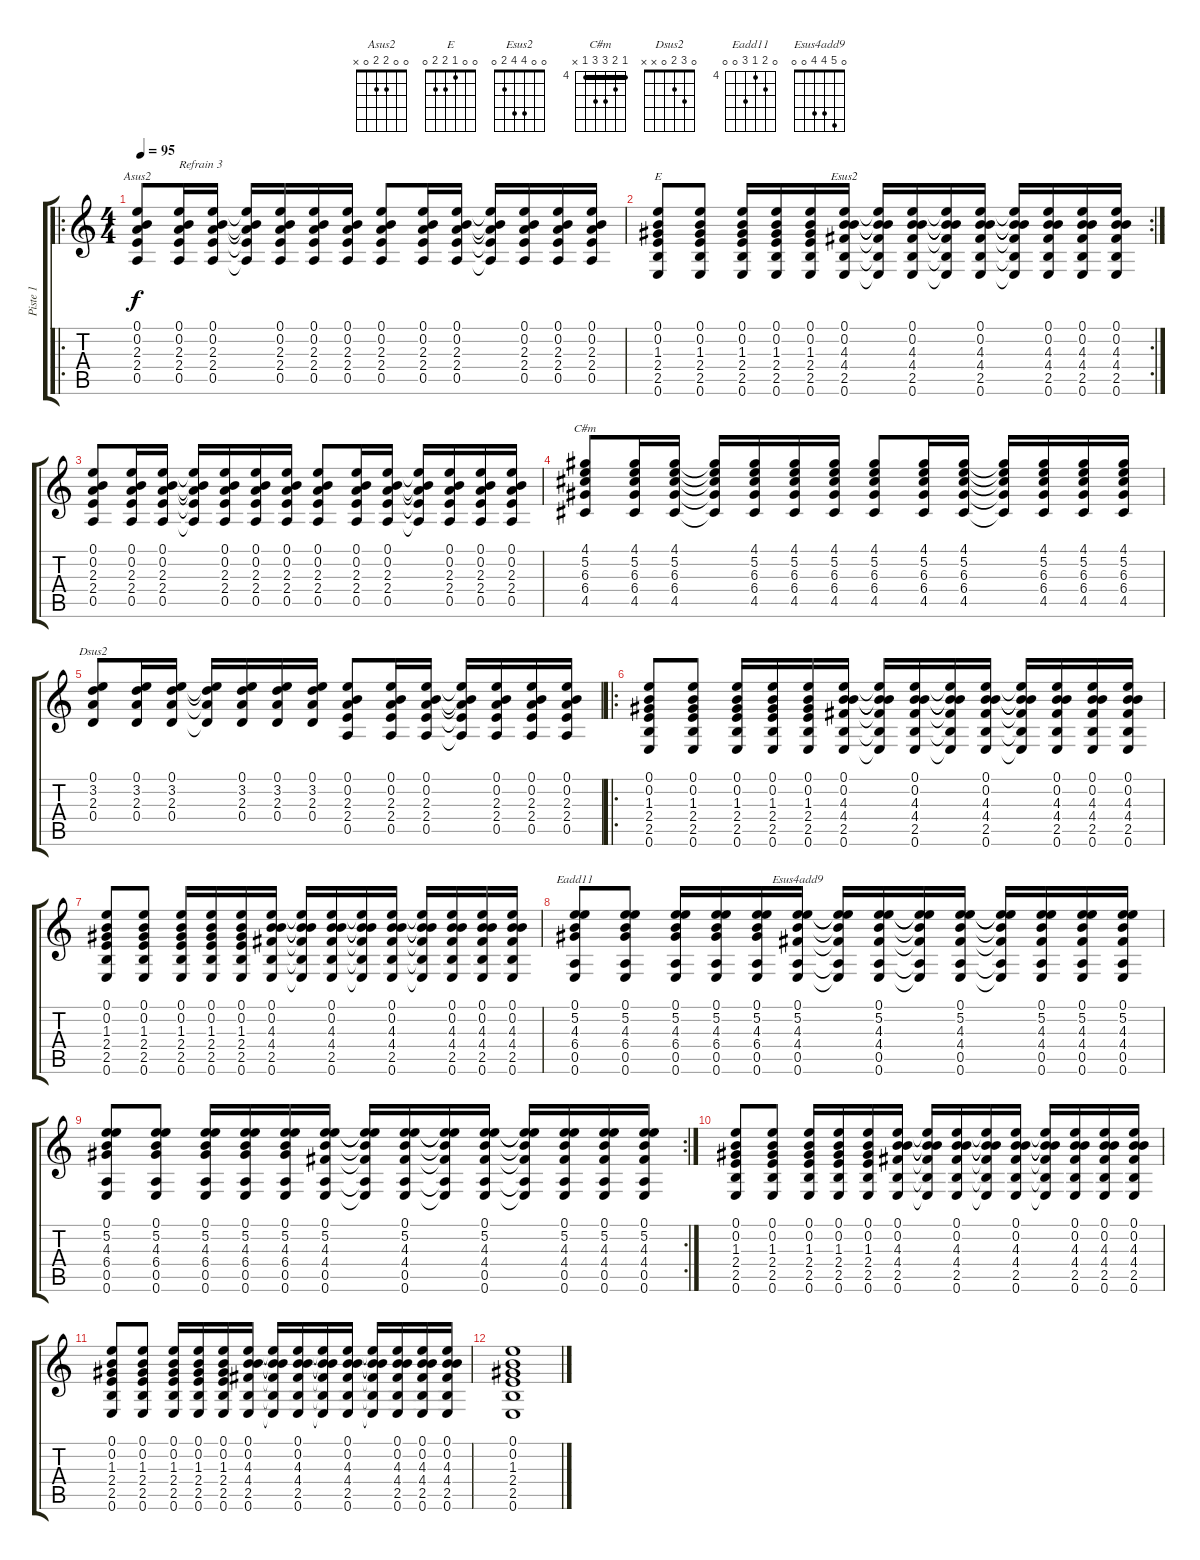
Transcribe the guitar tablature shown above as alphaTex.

\track ("Piste 1" "Piste 1") {instrument acousticguitarnylon}
\staff {score tabs}
\tuning (E4 B3 G3 D3 A2 E2) {hide}
\chord ("Asus2" 0 0 2 2 0 x)
\chord ("E" 0 0 1 2 2 0)
\chord ("Esus2" 0 0 4 4 2 0)
\chord ("C#m" 4 5 6 6 4 x) {firstfret 4 barre 4}
\chord ("Dsus2" 0 3 2 0 x x)
\chord ("Eadd11" 0 5 4 6 0 0) {firstfret 4}
\chord ("Esus4add9" 0 5 4 4 0 0)
\ro
\ts (4 4)
\tempo 95
\clef g2
\ks c
(0.1 0.2 2.3 2.4 0.5).8{ch "Asus2" dy f} (0.1 0.2 2.3 2.4 0.5).16{txt "Refrain 3"} (0.1 0.2 2.3 2.4 0.5).16 (0.1{t} 0.2{t} 2.3{t} 2.4{t} 0.5{t}).16 (0.1 0.2 2.3 2.4 0.5).16 (0.1 0.2 2.3 2.4 0.5).16 (0.1 0.2 2.3 2.4 0.5).16 (0.1 0.2 2.3 2.4 0.5).8 (0.1 0.2 2.3 2.4 0.5).16 (0.1 0.2 2.3 2.4 0.5).16 (0.1{t} 0.2{t} 2.3{t} 2.4{t} 0.5{t}).16 (0.1 0.2 2.3 2.4 0.5).16 (0.1 0.2 2.3 2.4 0.5).16 (0.1 0.2 2.3 2.4 0.5).16 |
\rc 2
(0.1 0.2 1.3 2.4 2.5 0.6).8{ch "E"} (0.1 0.2 1.3 2.4 2.5 0.6).8 (0.1 0.2 1.3 2.4 2.5 0.6).16 (0.1 0.2 1.3 2.4 2.5 0.6).16 (0.1 0.2 1.3 2.4 2.5 0.6).16 (0.1 0.2 4.3 4.4 2.5 0.6).16{ch "Esus2"} (0.1{t} 0.2{t} 4.3{t} 4.4{t} 2.5{t} 0.6{t}).16 (0.1 0.2 4.3 4.4 2.5 0.6).16 (0.1{t} 0.2{t} 4.3{t} 4.4{t} 2.5{t} 0.6{t}).16 (0.1 0.2 4.3 4.4 2.5 0.6).16 (0.1{t} 0.2{t} 4.3{t} 4.4{t} 2.5{t} 0.6{t}).16 (0.1 0.2 4.3 4.4 2.5 0.6).16 (0.1 0.2 4.3 4.4 2.5 0.6).16 (0.1 0.2 4.3 4.4 2.5 0.6).16 |
(0.1 0.2 2.3 2.4 0.5).8 (0.1 0.2 2.3 2.4 0.5).16 (0.1 0.2 2.3 2.4 0.5).16 (0.1{t} 0.2{t} 2.3{t} 2.4{t} 0.5{t}).16 (0.1 0.2 2.3 2.4 0.5).16 (0.1 0.2 2.3 2.4 0.5).16 (0.1 0.2 2.3 2.4 0.5).16 (0.1 0.2 2.3 2.4 0.5).8 (0.1 0.2 2.3 2.4 0.5).16 (0.1 0.2 2.3 2.4 0.5).16 (0.1{t} 0.2{t} 2.3{t} 2.4{t} 0.5{t}).16 (0.1 0.2 2.3 2.4 0.5).16 (0.1 0.2 2.3 2.4 0.5).16 (0.1 0.2 2.3 2.4 0.5).16 |
(4.1 5.2 6.3 6.4 4.5).8{ch "C#m"} (4.1 5.2 6.3 6.4 4.5).16 (4.1 5.2 6.3 6.4 4.5).16 (4.1{t} 5.2{t} 6.3{t} 6.4{t} 4.5{t}).16 (4.1 5.2 6.3 6.4 4.5).16 (4.1 5.2 6.3 6.4 4.5).16 (4.1 5.2 6.3 6.4 4.5).16 (4.1 5.2 6.3 6.4 4.5).8 (4.1 5.2 6.3 6.4 4.5).16 (4.1 5.2 6.3 6.4 4.5).16 (4.1{t} 5.2{t} 6.3{t} 6.4{t} 4.5{t}).16 (4.1 5.2 6.3 6.4 4.5).16 (4.1 5.2 6.3 6.4 4.5).16 (4.1 5.2 6.3 6.4 4.5).16 |
(0.1 3.2 2.3 0.4).8{ch "Dsus2"} (0.1 3.2 2.3 0.4).16 (0.1 3.2 2.3 0.4).16 (0.1{t} 3.2{t} 2.3{t} 0.4{t}).16 (0.1 3.2 2.3 0.4).16 (0.1 3.2 2.3 0.4).16 (0.1 3.2 2.3 0.4).16 (0.1 0.2 2.3 2.4 0.5).8 (0.1 0.2 2.3 2.4 0.5).16 (0.1 0.2 2.3 2.4 0.5).16 (0.1{t} 0.2{t} 2.3{t} 2.4{t} 0.5{t}).16 (0.1 0.2 2.3 2.4 0.5).16 (0.1 0.2 2.3 2.4 0.5).16 (0.1 0.2 2.3 2.4 0.5).16 |
\ro
(0.1 0.2 1.3 2.4 2.5 0.6).8 (0.1 0.2 1.3 2.4 2.5 0.6).8 (0.1 0.2 1.3 2.4 2.5 0.6).16 (0.1 0.2 1.3 2.4 2.5 0.6).16 (0.1 0.2 1.3 2.4 2.5 0.6).16 (0.1 0.2 4.3 4.4 2.5 0.6).16 (0.1{t} 0.2{t} 4.3{t} 4.4{t} 2.5{t} 0.6{t}).16 (0.1 0.2 4.3 4.4 2.5 0.6).16 (0.1{t} 0.2{t} 4.3{t} 4.4{t} 2.5{t} 0.6{t}).16 (0.1 0.2 4.3 4.4 2.5 0.6).16 (0.1{t} 0.2{t} 4.3{t} 4.4{t} 2.5{t} 0.6{t}).16 (0.1 0.2 4.3 4.4 2.5 0.6).16 (0.1 0.2 4.3 4.4 2.5 0.6).16 (0.1 0.2 4.3 4.4 2.5 0.6).16 |
(0.1 0.2 1.3 2.4 2.5 0.6).8 (0.1 0.2 1.3 2.4 2.5 0.6).8 (0.1 0.2 1.3 2.4 2.5 0.6).16 (0.1 0.2 1.3 2.4 2.5 0.6).16 (0.1 0.2 1.3 2.4 2.5 0.6).16 (0.1 0.2 4.3 4.4 2.5 0.6).16 (0.1{t} 0.2{t} 4.3{t} 4.4{t} 2.5{t} 0.6{t}).16 (0.1 0.2 4.3 4.4 2.5 0.6).16 (0.1{t} 0.2{t} 4.3{t} 4.4{t} 2.5{t} 0.6{t}).16 (0.1 0.2 4.3 4.4 2.5 0.6).16 (0.1{t} 0.2{t} 4.3{t} 4.4{t} 2.5{t} 0.6{t}).16 (0.1 0.2 4.3 4.4 2.5 0.6).16 (0.1 0.2 4.3 4.4 2.5 0.6).16 (0.1 0.2 4.3 4.4 2.5 0.6).16 |
(0.1 5.2 4.3 6.4 0.5 0.6).8{ch "Eadd11"} (0.1 5.2 4.3 6.4 0.5 0.6).8 (0.1 5.2 4.3 6.4 0.5 0.6).16 (0.1 5.2 4.3 6.4 0.5 0.6).16 (0.1 5.2 4.3 6.4 0.5 0.6).16 (0.1 5.2 4.3 4.4 0.5 0.6).16{ch "Esus4add9"} (0.1{t} 5.2{t} 4.3{t} 4.4{t} 0.5{t} 0.6{t}).16 (0.1 5.2 4.3 4.4 0.5 0.6).16 (0.1{t} 5.2{t} 4.3{t} 4.4{t} 0.5{t} 0.6{t}).16 (0.1 5.2 4.3 4.4 0.5 0.6).16 (0.1{t} 5.2{t} 4.3{t} 4.4{t} 0.5{t} 0.6{t}).16 (0.1 5.2 4.3 4.4 0.5 0.6).16 (0.1 5.2 4.3 4.4 0.5 0.6).16 (0.1 5.2 4.3 4.4 0.5 0.6).16 |
\rc 2
(0.1 5.2 4.3 6.4 0.5 0.6).8 (0.1 5.2 4.3 6.4 0.5 0.6).8 (0.1 5.2 4.3 6.4 0.5 0.6).16 (0.1 5.2 4.3 6.4 0.5 0.6).16 (0.1 5.2 4.3 6.4 0.5 0.6).16 (0.1 5.2 4.3 4.4 0.5 0.6).16 (0.1{t} 5.2{t} 4.3{t} 4.4{t} 0.5{t} 0.6{t}).16 (0.1 5.2 4.3 4.4 0.5 0.6).16 (0.1{t} 5.2{t} 4.3{t} 4.4{t} 0.5{t} 0.6{t}).16 (0.1 5.2 4.3 4.4 0.5 0.6).16 (0.1{t} 5.2{t} 4.3{t} 4.4{t} 0.5{t} 0.6{t}).16 (0.1 5.2 4.3 4.4 0.5 0.6).16 (0.1 5.2 4.3 4.4 0.5 0.6).16 (0.1 5.2 4.3 4.4 0.5 0.6).16 |
(0.1 0.2 1.3 2.4 2.5 0.6).8 (0.1 0.2 1.3 2.4 2.5 0.6).8 (0.1 0.2 1.3 2.4 2.5 0.6).16 (0.1 0.2 1.3 2.4 2.5 0.6).16 (0.1 0.2 1.3 2.4 2.5 0.6).16 (0.1 0.2 4.3 4.4 2.5 0.6).16 (0.1{t} 0.2{t} 4.3{t} 4.4{t} 2.5{t} 0.6{t}).16 (0.1 0.2 4.3 4.4 2.5 0.6).16 (0.1{t} 0.2{t} 4.3{t} 4.4{t} 2.5{t} 0.6{t}).16 (0.1 0.2 4.3 4.4 2.5 0.6).16 (0.1{t} 0.2{t} 4.3{t} 4.4{t} 2.5{t} 0.6{t}).16 (0.1 0.2 4.3 4.4 2.5 0.6).16 (0.1 0.2 4.3 4.4 2.5 0.6).16 (0.1 0.2 4.3 4.4 2.5 0.6).16 |
(0.1 0.2 1.3 2.4 2.5 0.6).8 (0.1 0.2 1.3 2.4 2.5 0.6).8 (0.1 0.2 1.3 2.4 2.5 0.6).16 (0.1 0.2 1.3 2.4 2.5 0.6).16 (0.1 0.2 1.3 2.4 2.5 0.6).16 (0.1 0.2 4.3 4.4 2.5 0.6).16 (0.1{t} 0.2{t} 4.3{t} 4.4{t} 2.5{t} 0.6{t}).16 (0.1 0.2 4.3 4.4 2.5 0.6).16 (0.1{t} 0.2{t} 4.3{t} 4.4{t} 2.5{t} 0.6{t}).16 (0.1 0.2 4.3 4.4 2.5 0.6).16 (0.1{t} 0.2{t} 4.3{t} 4.4{t} 2.5{t} 0.6{t}).16 (0.1 0.2 4.3 4.4 2.5 0.6).16 (0.1 0.2 4.3 4.4 2.5 0.6).16 (0.1 0.2 4.3 4.4 2.5 0.6).16 |
(0.1 0.2 1.3 2.4 2.5 0.6).1
